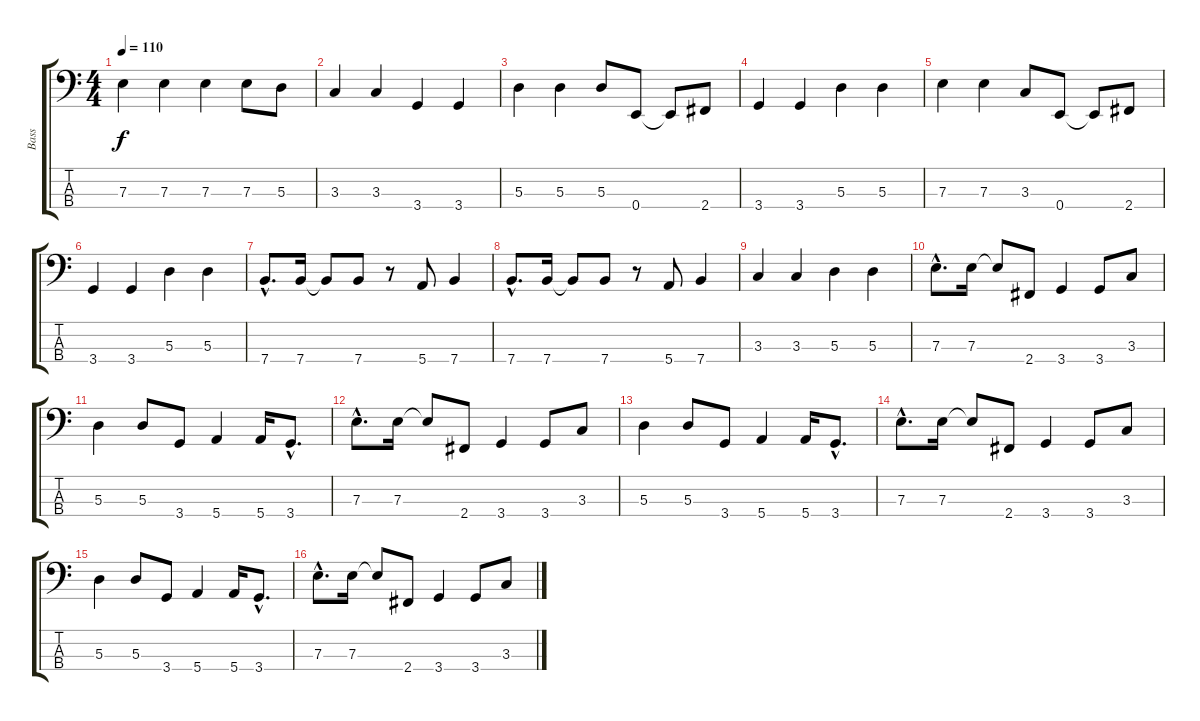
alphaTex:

\track ("Bass" "Bass") {instrument electricbasspick}
\staff {score tabs}
\tuning (G2 D2 A1 E1) {hide}
\ts (4 4)
\tempo 110
\clef f4
\ks c
7.3.4{dy f} 7.3.4 7.3.4 7.3.8 5.3.8 |
3.3.4 3.3.4 3.4.4 3.4.4 |
5.3.4 5.3.4 5.3.8 0.4.8 0.4{t}.8 2.4.8 |
3.4.4 3.4.4 5.3.4 5.3.4 |
7.3.4 7.3.4 3.3.8 0.4.8 0.4{t}.8 2.4.8 |
3.4.4 3.4.4 5.3.4 5.3.4 |
7.4{hac}.8{d} 7.4.16 7.4{t}.8 7.4.8 r.8 5.4.8 7.4.4 |
7.4{hac}.8{d} 7.4.16 7.4{t}.8 7.4.8 r.8 5.4.8 7.4.4 |
3.3.4 3.3.4 5.3.4 5.3.4 |
7.3{hac}.8{d} 7.3.16 7.3{t}.8 2.4.8 3.4.4 3.4.8 3.3.8 |
5.3.4 5.3.8 3.4.8 5.4.4 5.4.16 3.4{hac}.8{d} |
7.3{hac}.8{d} 7.3.16 7.3{t}.8 2.4.8 3.4.4 3.4.8 3.3.8 |
5.3.4 5.3.8 3.4.8 5.4.4 5.4.16 3.4{hac}.8{d} |
7.3{hac}.8{d} 7.3.16 7.3{t}.8 2.4.8 3.4.4 3.4.8 3.3.8 |
5.3.4 5.3.8 3.4.8 5.4.4 5.4.16 3.4{hac}.8{d} |
7.3{hac}.8{d} 7.3.16 7.3{t}.8 2.4.8 3.4.4 3.4.8 3.3.8
